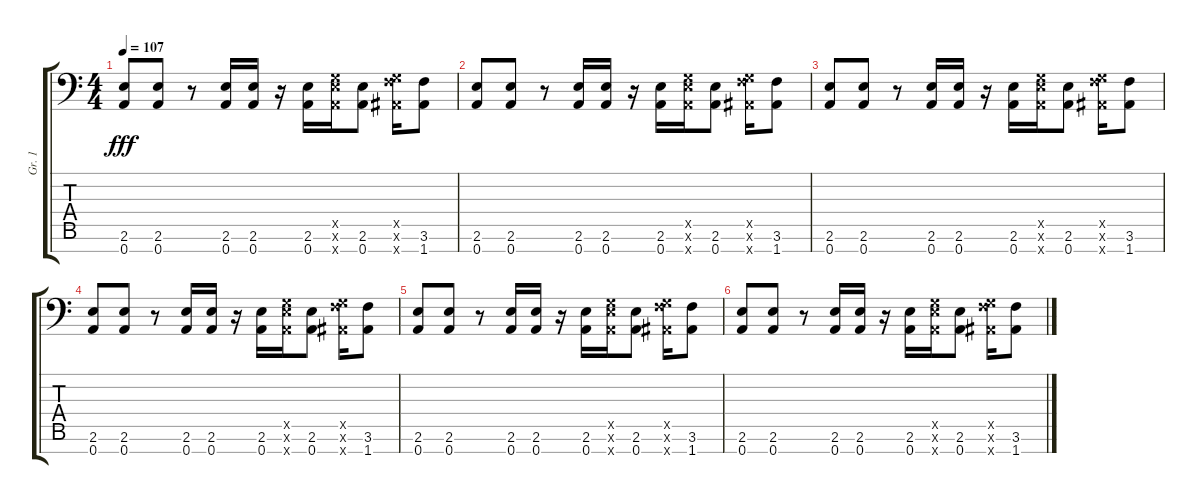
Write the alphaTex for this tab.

\track ("Gr. 1" "Gr. 1") {instrument overdrivenguitar}
\staff {score tabs}
\tuning (D4 A3 F3 C3 G2 D2 A1) {hide}
\ts (4 4)
\tempo 107
\clef f4
\ks c
(2.6 0.7).8{dy fff} (2.6 0.7).8 r.8 (2.6 0.7).16 (2.6 0.7).16 r.16 (2.6 0.7).16 (0.5{x} 2.6{x} 0.7{x}).16 (2.6 0.7).8 (0.5{x} 3.6{x} 1.7{x}).16 (3.6 1.7).8 |
(2.6 0.7).8 (2.6 0.7).8 r.8 (2.6 0.7).16 (2.6 0.7).16 r.16 (2.6 0.7).16 (0.5{x} 2.6{x} 0.7{x}).16 (2.6 0.7).8 (0.5{x} 3.6{x} 1.7{x}).16 (3.6 1.7).8 |
(2.6 0.7).8{volume 0} (2.6 0.7).8 r.8 (2.6 0.7).16 (2.6 0.7).16 r.16 (2.6 0.7).16 (0.5{x} 2.6{x} 0.7{x}).16 (2.6 0.7).8 (0.5{x} 3.6{x} 1.7{x}).16 (3.6 1.7).8 |
(2.6 0.7).8 (2.6 0.7).8 r.8 (2.6 0.7).16 (2.6 0.7).16 r.16 (2.6 0.7).16 (0.5{x} 2.6{x} 0.7{x}).16 (2.6 0.7).8 (0.5{x} 3.6{x} 1.7{x}).16 (3.6 1.7).8 |
(2.6 0.7).8 (2.6 0.7).8 r.8 (2.6 0.7).16 (2.6 0.7).16 r.16 (2.6 0.7).16 (0.5{x} 2.6{x} 0.7{x}).16 (2.6 0.7).8 (0.5{x} 3.6{x} 1.7{x}).16 (3.6 1.7).8 |
(2.6 0.7).8 (2.6 0.7).8 r.8 (2.6 0.7).16 (2.6 0.7).16 r.16 (2.6 0.7).16 (0.5{x} 2.6{x} 0.7{x}).16 (2.6 0.7).8 (0.5{x} 3.6{x} 1.7{x}).16 (3.6 1.7).8
